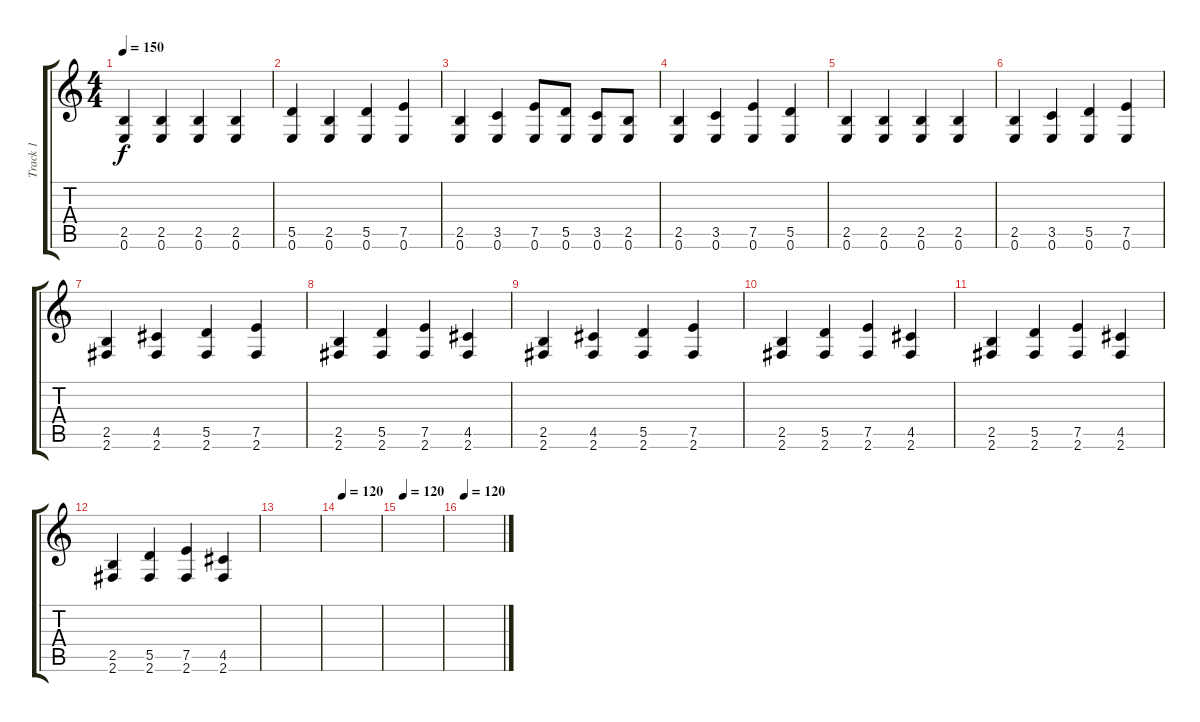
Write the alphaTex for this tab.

\track ("Track 1" "Track 1") {instrument electricguitarclean}
\staff {score tabs}
\tuning (E4 B3 G3 D3 A2 E2) {hide}
\ts (4 4)
\tempo 150
\clef g2
\ks c
(2.5 0.6).4{dy f} (2.5 0.6).4 (2.5 0.6).4 (2.5 0.6).4 |
(5.5 0.6).4 (2.5 0.6).4 (5.5 0.6).4 (7.5 0.6).4 |
(2.5 0.6).4 (3.5 0.6).4 (7.5 0.6).8 (5.5 0.6).8 (3.5 0.6).8 (2.5 0.6).8 |
(2.5 0.6).4 (3.5 0.6).4 (7.5 0.6).4 (5.5 0.6).4 |
(2.5 0.6).4 (2.5 0.6).4 (2.5 0.6).4 (2.5 0.6).4 |
(2.5 0.6).4 (3.5 0.6).4 (5.5 0.6).4 (7.5 0.6).4 |
(2.5 2.6).4 (4.5 2.6).4 (5.5 2.6).4 (7.5 2.6).4 |
(2.5 2.6).4 (5.5 2.6).4 (7.5 2.6).4 (4.5 2.6).4 |
(2.5 2.6).4 (4.5 2.6).4 (5.5 2.6).4 (7.5 2.6).4 |
(2.5 2.6).4 (5.5 2.6).4 (7.5 2.6).4 (4.5 2.6).4 |
(2.5 2.6).4 (5.5 2.6).4 (7.5 2.6).4 (4.5 2.6).4 |
(2.5 2.6).4 (5.5 2.6).4 (7.5 2.6).4 (4.5 2.6).4 |
|
\tempo (120 0.0625)
|
\tempo (120 0.0625)
|
\tempo (120 0.0625)
